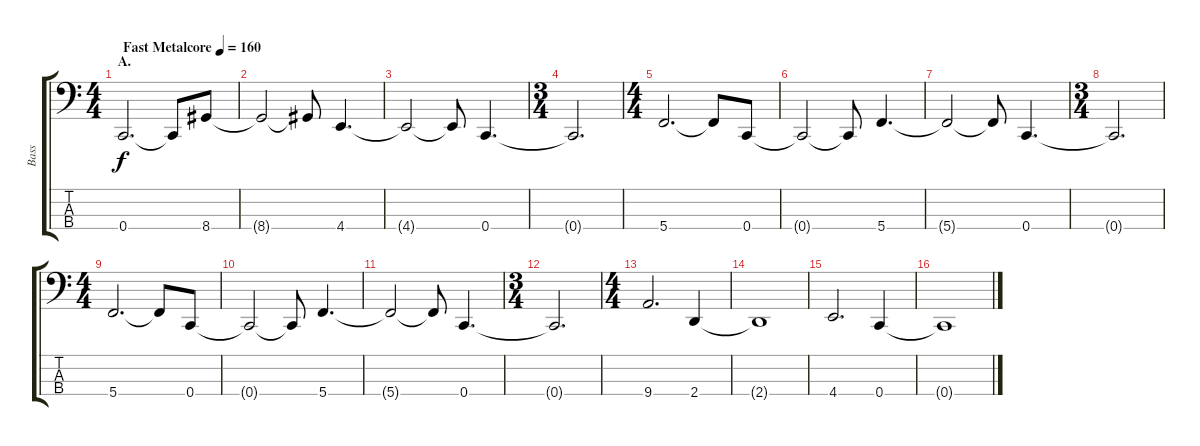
\track ("Bass" "Bass") {instrument electricbasspick}
\staff {score tabs}
\tuning (F2 C2 G1 C1) {hide}
\ts (4 4)
\section ("" "A.")
\tempo (160 "Fast Metalcore")
\clef f4
\ks c
0.4.2{d dy f instrument electricbasspick} 0.4{t}.8 8.4.8 |
8.4{t}.2 8.4{t}.8 4.4.4{d} |
4.4{t}.2 4.4{t}.8 0.4.4{d} |
\ts (3 4)
0.4{t}.2{d} |
\ts (4 4)
5.4.2{d} 5.4{t}.8 0.4.8 |
0.4{t}.2 0.4{t}.8 5.4.4{d} |
5.4{t}.2 5.4{t}.8 0.4.4{d} |
\ts (3 4)
0.4{t}.2{d} |
\ts (4 4)
5.4.2{d} 5.4{t}.8 0.4.8 |
0.4{t}.2 0.4{t}.8 5.4.4{d} |
5.4{t}.2 5.4{t}.8 0.4.4{d} |
\ts (3 4)
0.4{t}.2{d} |
\ts (4 4)
9.4.2{d} 2.4.4 |
2.4{t}.1 |
4.4.2{d} 0.4.4 |
0.4{t}.1
